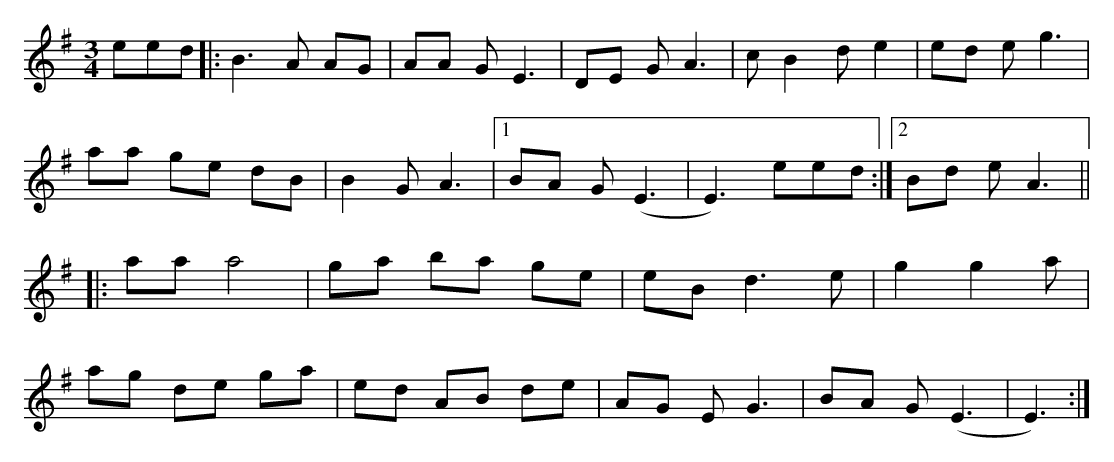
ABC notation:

X:1
M:3/4
K:Emin
eed|:B3A AG|AA GE3|DE GA3|cB2de2|ed eg3|
aa ge dB|B2GA3|1 BA G (E3|E3)eed:|2 Bd eA3||
|:aa a4|ga ba ge|eBd3e|g2g2a|
ag de ga|ed AB de|AG EG3|BA G (E3|E3):|
